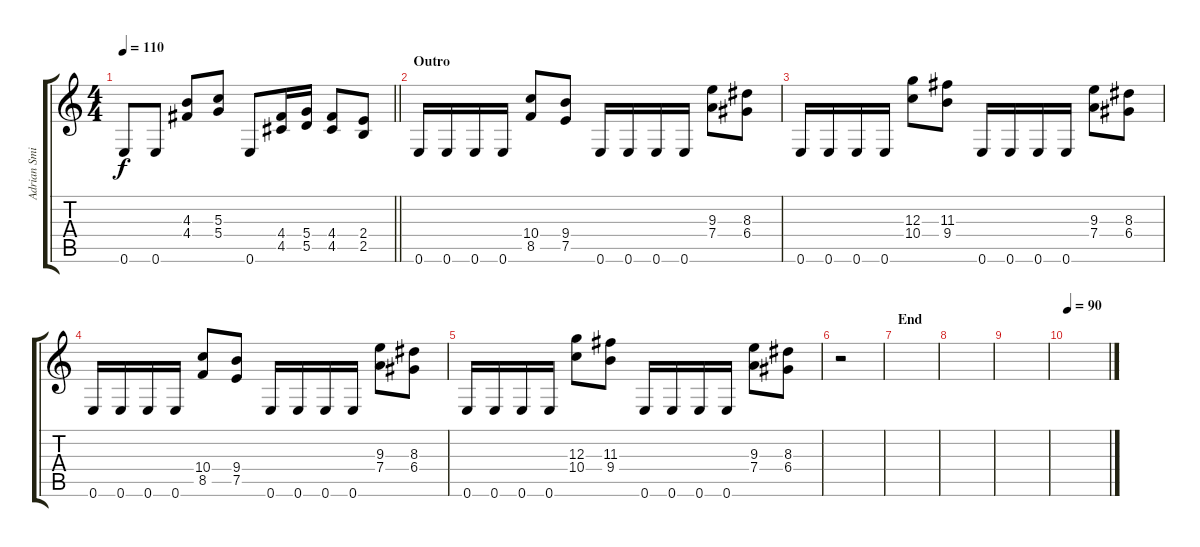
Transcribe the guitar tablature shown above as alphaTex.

\track ("Adrian Smith : (Distortion)" "Adrian Smi") {instrument distortionguitar}
\staff {score tabs}
\tuning (E4 B3 G3 D3 A2 E2) {hide}
\ts (4 4)
\tempo 110
\clef g2
\barLineRight lightlight
\ks c
0.6.8{dy f} 0.6.8 (4.3 4.4).8 (5.3 5.4).8 0.6.8 (4.4 4.5).16 (5.4 5.5).16 (4.4 4.5).8 (2.4 2.5).8 |
\section ("" "Outro")
0.6.16 0.6.16 0.6.16 0.6.16 (10.4 8.5).8 (9.4 7.5).8 0.6.16 0.6.16 0.6.16 0.6.16 (9.3 7.4).8 (8.3 6.4).8 |
0.6.16 0.6.16 0.6.16 0.6.16 (12.3 10.4).8 (11.3 9.4).8 0.6.16 0.6.16 0.6.16 0.6.16 (9.3 7.4).8 (8.3 6.4).8 |
0.6.16 0.6.16 0.6.16 0.6.16 (10.4 8.5).8 (9.4 7.5).8 0.6.16 0.6.16 0.6.16 0.6.16 (9.3 7.4).8 (8.3 6.4).8 |
0.6.16 0.6.16 0.6.16 0.6.16 (12.3 10.4).8 (11.3 9.4).8 0.6.16 0.6.16 0.6.16 0.6.16 (9.3 7.4).8 (8.3 6.4).8 |
r.2 |
\section ("" "End")
|
|
|
\tempo 90
